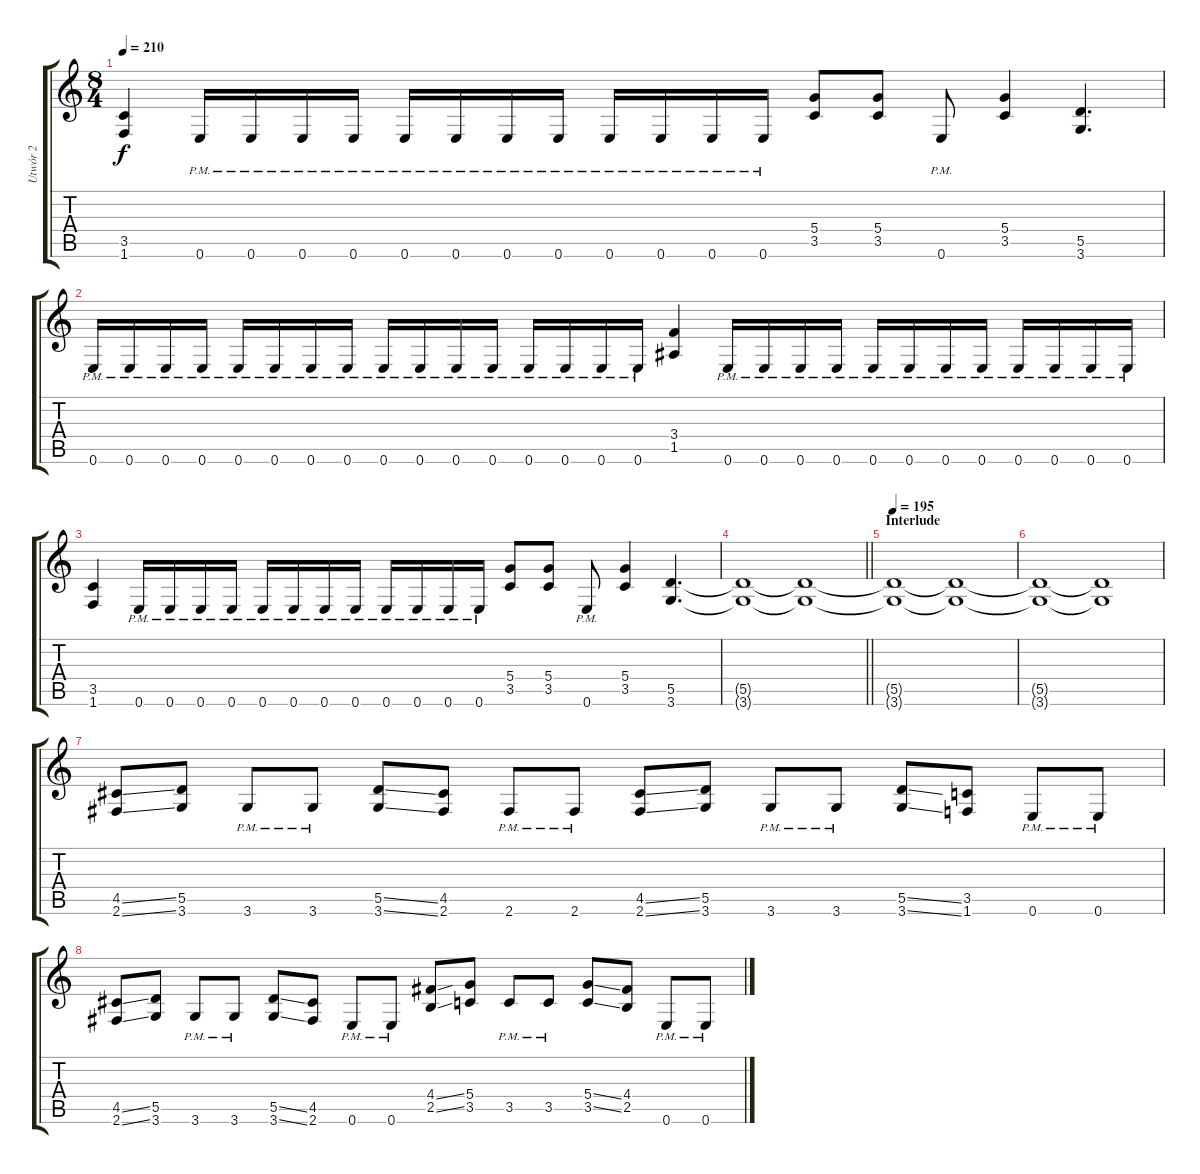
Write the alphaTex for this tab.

\track ("Utwór 2" "Utwór 2") {instrument distortionguitar}
\staff {score tabs}
\tuning (E4 B3 G3 D3 A2 E2) {hide}
\ts (8 4)
\tempo 210
\clef g2
\ks c
(3.5 1.6).4{dy f} 0.6{pm}.16 0.6{pm}.16 0.6{pm}.16 0.6{pm}.16 0.6{pm}.16 0.6{pm}.16 0.6{pm}.16 0.6{pm}.16 0.6{pm}.16 0.6{pm}.16 0.6{pm}.16 0.6{pm}.16 (5.4 3.5).8 (5.4 3.5).8 0.6{pm}.8 (5.4 3.5).4 (5.5 3.6).4{d} |
0.6{pm}.16 0.6{pm}.16 0.6{pm}.16 0.6{pm}.16 0.6{pm}.16 0.6{pm}.16 0.6{pm}.16 0.6{pm}.16 0.6{pm}.16 0.6{pm}.16 0.6{pm}.16 0.6{pm}.16 0.6{pm}.16 0.6{pm}.16 0.6{pm}.16 0.6{pm}.16 (3.4 1.5).4 0.6{pm}.16 0.6{pm}.16 0.6{pm}.16 0.6{pm}.16 0.6{pm}.16 0.6{pm}.16 0.6{pm}.16 0.6{pm}.16 0.6{pm}.16 0.6{pm}.16 0.6{pm}.16 0.6{pm}.16 |
(3.5 1.6).4 0.6{pm}.16 0.6{pm}.16 0.6{pm}.16 0.6{pm}.16 0.6{pm}.16 0.6{pm}.16 0.6{pm}.16 0.6{pm}.16 0.6{pm}.16 0.6{pm}.16 0.6{pm}.16 0.6{pm}.16 (5.4 3.5).8 (5.4 3.5).8 0.6{pm}.8 (5.4 3.5).4 (5.5 3.6).4{d} |
\barLineRight lightlight
(5.5{t} 3.6{t}).1 (5.5{t} 3.6{t}).1 |
\section ("" "Interlude")
\tempo 195
(5.5{t} 3.6{t}).1 (5.5{t} 3.6{t}).1 |
(5.5{t} 3.6{t}).1 (5.5{t} 3.6{t}).1 |
(4.5{ss} 2.6{ss}).8 (5.5 3.6).8 3.6{pm}.8 3.6{pm}.8 (5.5{ss} 3.6{ss}).8 (4.5 2.6).8 2.6{pm}.8 2.6{pm}.8 (4.5{ss} 2.6{ss}).8 (5.5 3.6).8 3.6{pm}.8 3.6{pm}.8 (5.5{ss} 3.6{ss}).8 (3.5 1.6).8 0.6{pm}.8 0.6{pm}.8 |
(4.5{ss} 2.6{ss}).8 (5.5 3.6).8 3.6{pm}.8 3.6{pm}.8 (5.5{ss} 3.6{ss}).8 (4.5 2.6).8 0.6{pm}.8 0.6{pm}.8 (4.4{ss} 2.5{ss}).8 (5.4 3.5).8 3.5{pm}.8 3.5{pm}.8 (5.4{ss} 3.5{ss}).8 (4.4 2.5).8 0.6{pm}.8 0.6{pm}.8
